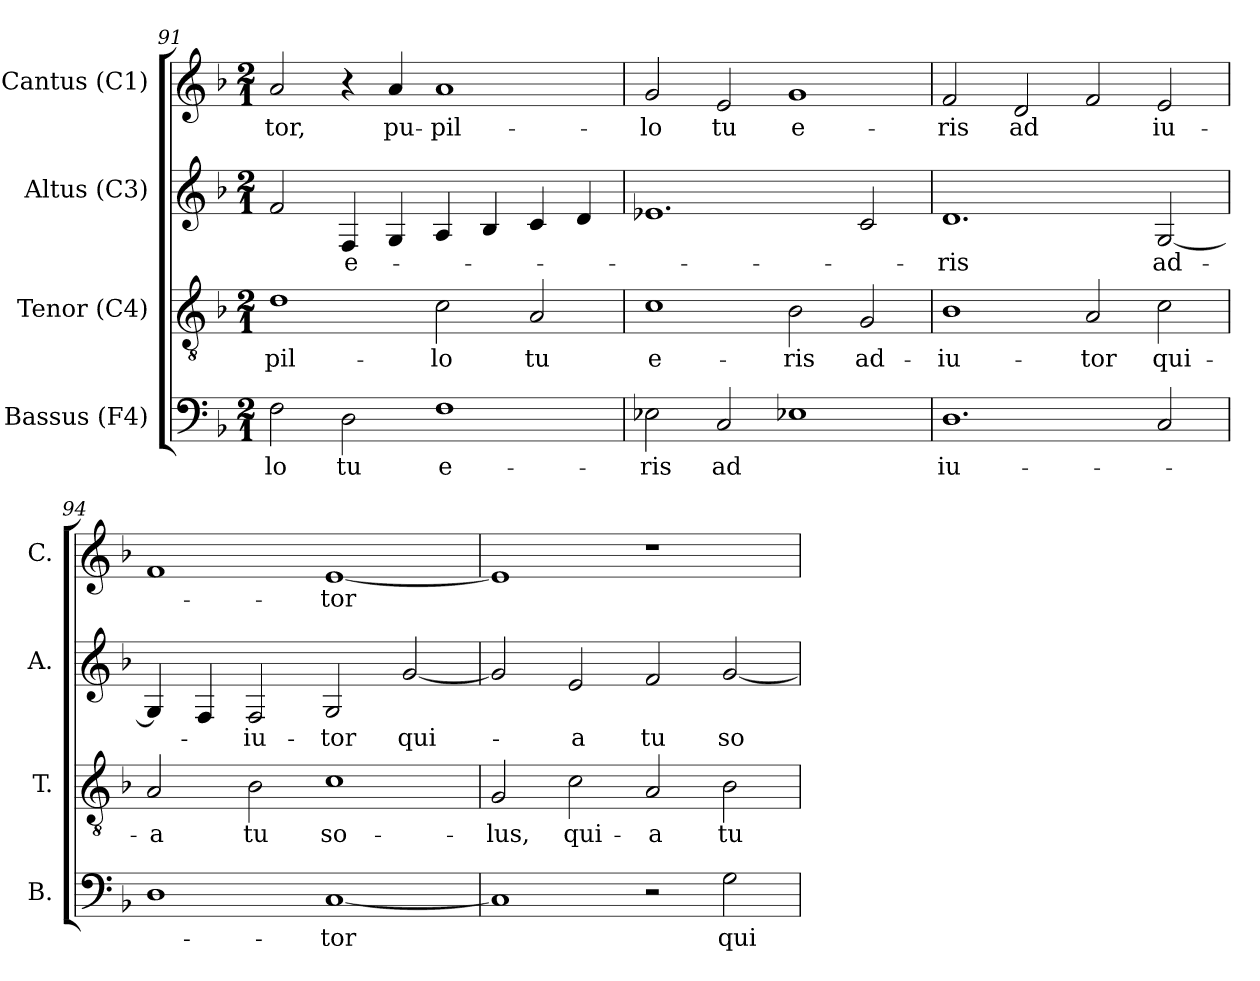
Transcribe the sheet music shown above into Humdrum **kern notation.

**kern	**text	**kern	**text	**kern	**text	**kern	**text
*part4	*part4	*part3	*part3	*part2	*part2	*part1	*part1
*staff4	*staff4	*staff3	*staff3	*staff2	*staff2	*staff1	*staff1
*I"Bassus (F4)	*	*I"Tenor (C4)	*	*I"Altus (C3)	*	*I"Cantus (C1)	*
*I'B.	*	*I'T.	*	*I'A.	*	*I'C.	*
*clefF4	*	*clefGv2	*	*clefG2	*	*clefG2	*
*	*	*ITrd7c12	*	*ITrd7c12	*	*ITrd7c12	*
*k[b-]	*	*k[b-]	*	*k[b-]	*	*k[b-]	*
*F:	*	*F:	*	*F:	*	*F:	*
*M2/1	*	*M2/1	*	*M2/1	*	*M2/1	*
=91	=91	=91	=91	=91	=91	=91	=91
!	!LO:LY:b:color=#000000	!	!	!	!	!	!
!	!	!	!LO:LY:b:color=#000000	!	!	!	!
!	!	!	!	!	!	!	!LO:LY:b:color=#000000
2Fi\	-lo	1Di	-pil-	2Fi/	.	2Ai/	-tor,
!	!LO:LY:b:color=#000000	!	!	!	!	!	!
!	!	!	!	!	!LO:LY:b:color=#000000	!	!
2Di\	tu	.	.	4FFi/	e-	4r	.
!	!	!	!	!	!	!	!LO:LY:b:color=#000000
.	.	.	.	4GGi/	.	4Ai/	pu-
!	!LO:LY:b:color=#000000	!	!	!	!	!	!
!	!	!	!LO:LY:b:color=#000000	!	!	!	!
!	!	!	!	!	!	!	!LO:LY:b:color=#000000
1Fi	e-	2Ci\	-lo	4AAi/	.	1Ai	-pil-
.	.	.	.	4BB-i/	.	.	.
!	!	!	!LO:LY:b:color=#000000	!	!	!	!
.	.	2AAi/	tu	4Ci/	.	.	.
.	.	.	.	4Di/	.	.	.
=92	=92	=92	=92	=92	=92	=92	=92
!	!LO:LY:b:color=#000000	!	!	!	!	!	!
!	!	!	!LO:LY:b:color=#000000	!	!	!	!
!	!	!	!	!	!	!	!LO:LY:b:color=#000000
2E-Xi\	-ris	1Ci	e-	1.E-Xi	.	2Gi/	-lo
!	!LO:LY:b:color=#000000	!	!	!	!	!	!
!	!	!	!	!	!	!	!LO:LY:b:color=#000000
2Ci/	ad	.	.	.	.	2Ei/	tu
!	!	!	!LO:LY:b:color=#000000	!	!	!	!
!	!	!	!	!	!	!	!LO:LY:b:color=#000000
1E-Xi	.	2BB-i\	-ris	.	.	1Gi	e-
!	!	!	!LO:LY:b:color=#000000	!	!	!	!
.	.	2GGi/	ad-	2Ci/	.	.	.
=93	=93	=93	=93	=93	=93	=93	=93
!	!LO:LY:b:color=#000000	!	!	!	!	!	!
!	!	!	!LO:LY:b:color=#000000	!	!	!	!
!	!	!	!	!	!LO:LY:b:color=#000000	!	!
!	!	!	!	!	!	!	!LO:LY:b:color=#000000
1.Di	iu-	1BB-i	-iu-	1.Di	-ris	2Fi/	-ris
!	!	!	!	!	!	!	!LO:LY:b:color=#000000
.	.	.	.	.	.	2Di/	ad
!	!	!	!LO:LY:b:color=#000000	!	!	!	!
.	.	2AAi/	-tor	.	.	2Fi/	.
!	!	!	!LO:LY:b:color=#000000	!	!	!	!
!	!	!	!	!	!LO:LY:b:color=#000000	!	!
!	!	!	!	!	!	!	!LO:LY:b:color=#000000
2Ci/	.	2Ci\	qui-	[2GGi/	ad-	2Ei/	iu-
!!LO:PB:g=z
=94	=94	=94	=94	=94	=94	=94	=94
!	!	!	!LO:LY:b:color=#000000	!	!	!	!
1Di	.	2AAi/	-a	4GGi/]	.	1Fi	.
.	.	.	.	4FFi/	.	.	.
!	!	!	!LO:LY:b:color=#000000	!	!	!	!
!	!	!	!	!	!LO:LY:b:color=#000000	!	!
.	.	2BB-i\	tu	2FFi/	-iu-	.	.
!	!LO:LY:b:color=#000000	!	!	!	!	!	!
!	!	!	!LO:LY:b:color=#000000	!	!	!	!
!	!	!	!	!	!LO:LY:b:color=#000000	!	!
!	!	!	!	!	!	!	!LO:LY:b:color=#000000
[1Ci	-tor	1Ci	so-	2GGi/	-tor	[1Ei	-tor
!	!	!	!	!	!LO:LY:b:color=#000000	!	!
.	.	.	.	[2Gi/	qui-	.	.
=95	=95	=95	=95	=95	=95	=95	=95
!	!	!	!LO:LY:b:color=#000000	!	!	!	!
1Ci]	.	2GGi/	-lus,	2Gi/]	.	1Ei]	.
!	!	!	!LO:LY:b:color=#000000	!	!	!	!
!	!	!	!	!	!LO:LY:b:color=#000000	!	!
.	.	2Ci\	qui-	2Ei/	-a	.	.
!	!	!	!LO:LY:b:color=#000000	!	!	!	!
!	!	!	!	!	!LO:LY:b:color=#000000	!	!
2r	.	2AAi/	-a	2Fi/	tu	1r	.
!	!LO:LY:b:color=#000000	!	!	!	!	!	!
!	!	!	!LO:LY:b:color=#000000	!	!	!	!
!	!	!	!	!	!LO:LY:b:color=#000000	!	!
2Gi\	qui-	2BB-i\	tu	[2Gi/	so-	.	.
=	=	=	=	=	=	=	=
*-	*-	*-	*-	*-	*-	*-	*-
